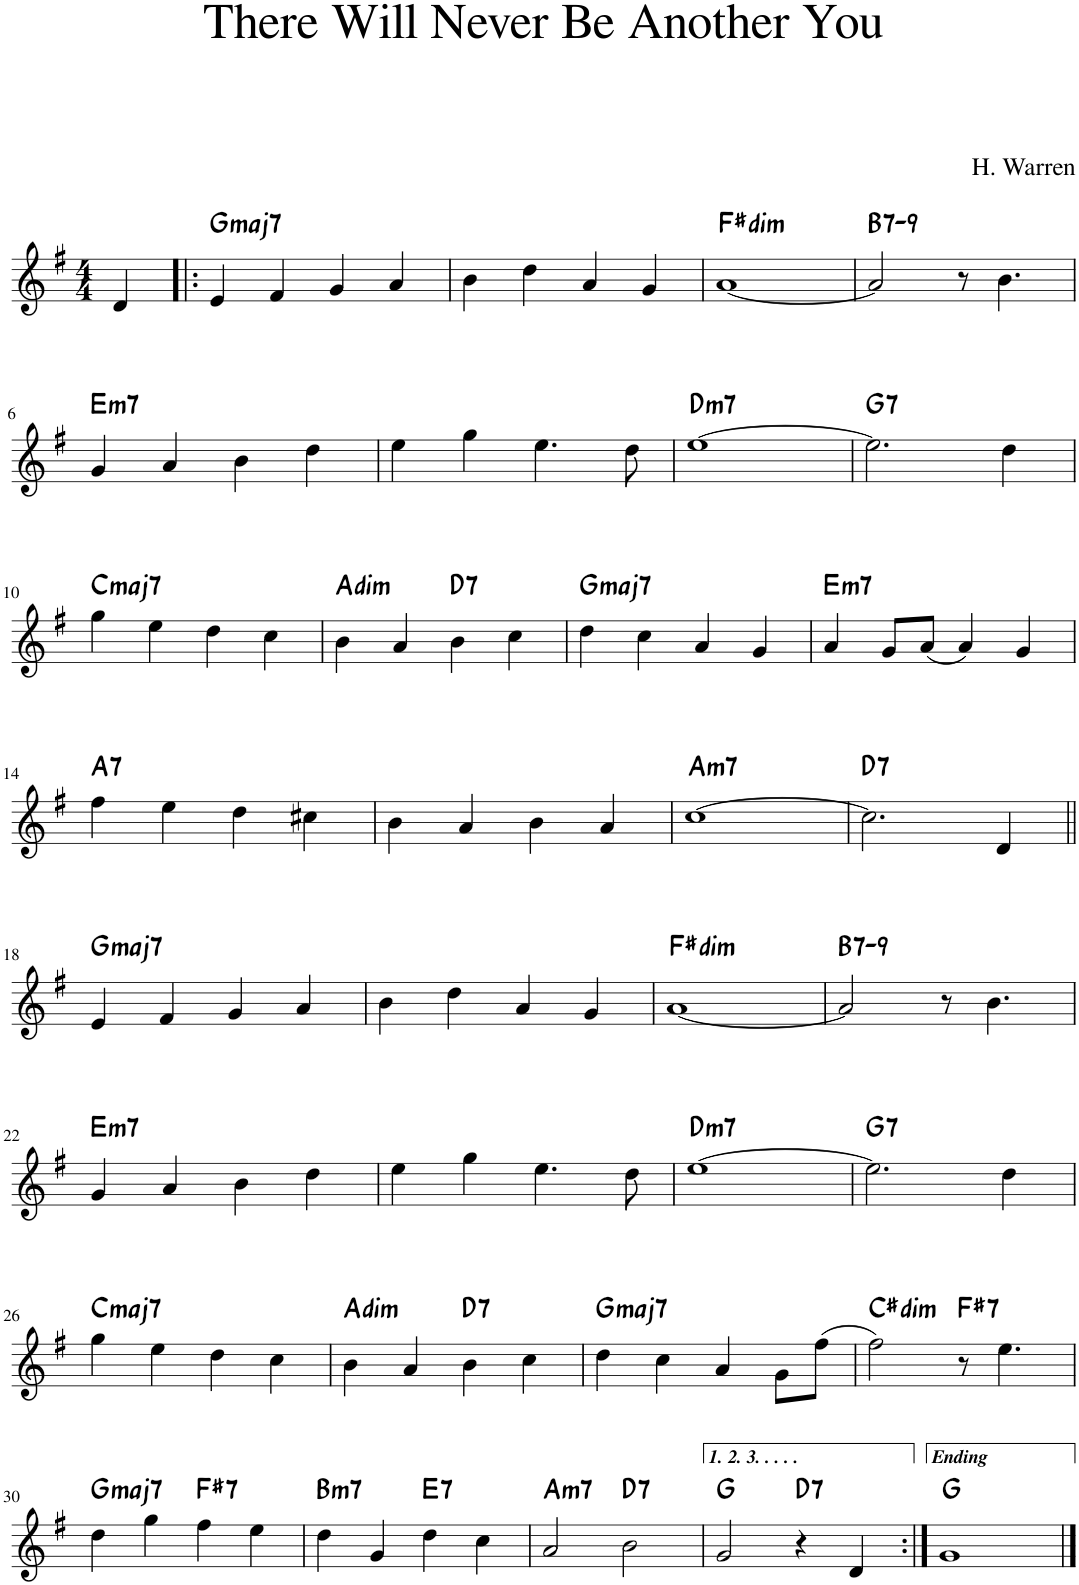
**kern	**harte
*part1	*part1
*staff1	*
*I"Piano	*
*I'Pno	*
*clefG2	*
*k[f#]	*
*M4/4	*
=1	=1
4d/	.
=2!|:	=2!|:
!	!LO:H:kt=maj7
4e/	G:maj7
4f#/	.
4g/	.
4a/	.
=3	=3
4b\	.
4dd\	.
4a/	.
4g/	.
=4	=4
!	!LO:H:kt=dim
[1a	F#:dim
=5	=5
!	!LO:H:kt=7
2a/]	B:7(b9)
8r	.
4.b\	.
!!LO:LB:g=z
=6	=6
!	!LO:H:kt=m7
4g/	E:min7
4a/	.
4b\	.
4dd\	.
=7	=7
4ee\	.
4gg\	.
4.ee\	.
8dd\	.
=8	=8
!	!LO:H:kt=m7
[1ee	D:min7
=9	=9
!	!LO:H:kt=7
2.ee\]	G:7
4dd\	.
!!LO:LB:g=z
=10	=10
!	!LO:H:kt=maj7
4gg\	C:maj7
4ee\	.
4dd\	.
4cc\	.
=11	=11
!	!LO:H:kt=dim
4b\	A:dim
4a/	.
!	!LO:H:kt=7
4b\	D:7
4cc\	.
=12	=12
!	!LO:H:kt=maj7
4dd\	G:maj7
4cc\	.
4a/	.
4g/	.
=13	=13
!	!LO:H:kt=m7
4a/	E:min7
8g/L	.
(8a/J	.
4a/)	.
4g/	.
!!LO:LB:g=z
=14	=14
!	!LO:H:kt=7
4ff#\	A:7
4ee\	.
4dd\	.
4cc#X\	.
=15	=15
4b\	.
4a/	.
4b\	.
4a/	.
=16	=16
!	!LO:H:kt=m7
[1cc	A:min7
=17	=17
!	!LO:H:kt=7
2.cc\]	D:7
4d/	.
!!LO:LB:g=z
=18||	=18||
!	!LO:H:kt=maj7
4e/	G:maj7
4f#/	.
4g/	.
4a/	.
=19	=19
4b\	.
4dd\	.
4a/	.
4g/	.
=20	=20
!	!LO:H:kt=dim
[1a	F#:dim
=21	=21
!	!LO:H:kt=7
2a/]	B:7(b9)
8r	.
4.b\	.
!!LO:LB:g=z
=22	=22
!	!LO:H:kt=m7
4g/	E:min7
4a/	.
4b\	.
4dd\	.
=23	=23
4ee\	.
4gg\	.
4.ee\	.
8dd\	.
=24	=24
!	!LO:H:kt=m7
[1ee	D:min7
=25	=25
!	!LO:H:kt=7
2.ee\]	G:7
4dd\	.
!!LO:LB:g=z
=26	=26
!	!LO:H:kt=maj7
4gg\	C:maj7
4ee\	.
4dd\	.
4cc\	.
=27	=27
!	!LO:H:kt=dim
4b\	A:dim
4a/	.
!	!LO:H:kt=7
4b\	D:7
4cc\	.
=28	=28
!	!LO:H:kt=maj7
4dd\	G:maj7
4cc\	.
4a/	.
8g\L	.
(8ff#\J	.
=29	=29
!	!LO:H:kt=dim
2ff#\)	C#:dim
!	!LO:H:kt=7
8r	F#:7
4.ee\	.
!!LO:LB:g=z
=30	=30
!	!LO:H:kt=maj7
4dd\	G:maj7
4gg\	.
!	!LO:H:kt=7
4ff#\	F#:7
4ee\	.
=31	=31
!	!LO:H:kt=m7
4dd\	B:min7
4g/	.
!	!LO:H:kt=7
4dd\	E:7
4cc\	.
=32	=32
!	!LO:H:kt=m7
2a/	A:min7
!	!LO:H:kt=7
2b\	D:7
=33	=33
2g/	G:maj
!	!LO:H:kt=7
4r	D:7
4d/	.
=34:|!	=34:|!
1g	G:maj
==	==
*-	*-
